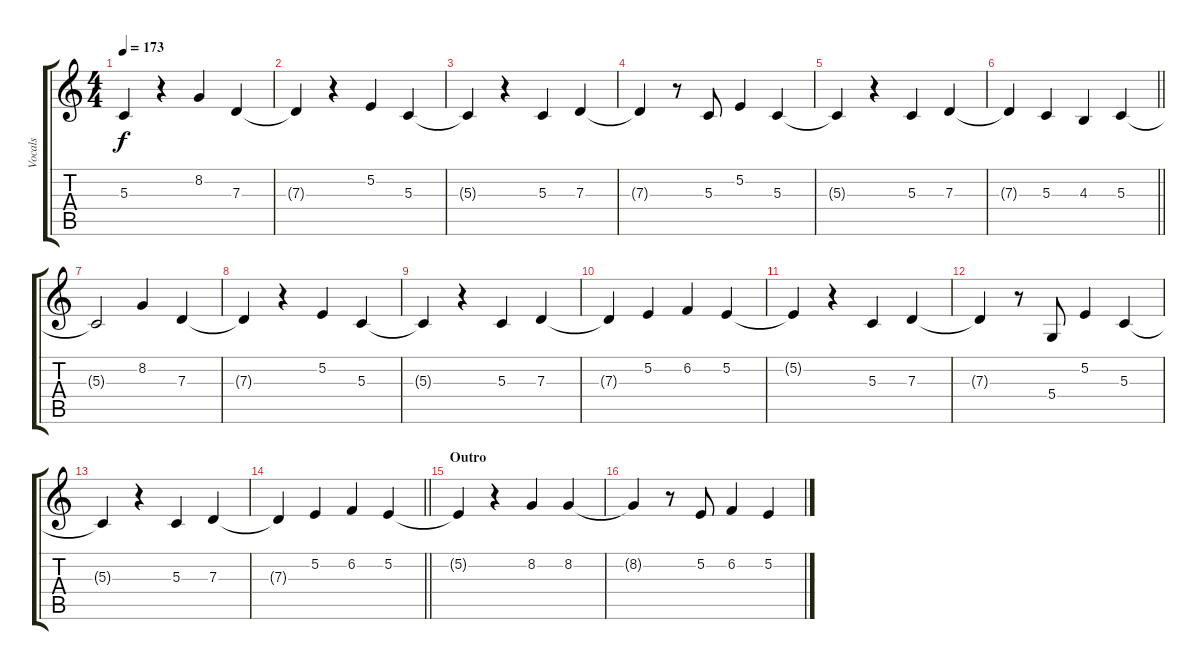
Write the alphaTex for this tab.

\track ("Vocals" "Vocals") {instrument altosax}
\staff {score tabs}
\tuning (E4 B3 G3 D3 A2 E2) {hide}
\ts (4 4)
\tempo 173
\clef g2
\ks c
5.3{t}.4{dy f} r.4 8.2.4 7.3.4 |
7.3{t}.4 r.4 5.2.4 5.3.4 |
5.3{t}.4 r.4 5.3.4 7.3.4 |
7.3{t}.4 r.8 5.3.8 5.2.4 5.3.4 |
5.3{t}.4 r.4 5.3.4 7.3.4 |
\barLineRight lightlight
7.3{t}.4 5.3.4 4.3.4 5.3.4 |
5.3{t}.2 8.2.4 7.3.4 |
7.3{t}.4 r.4 5.2.4 5.3.4 |
5.3{t}.4 r.4 5.3.4 7.3.4 |
7.3{t}.4 5.2.4 6.2.4 5.2.4 |
5.2{t}.4 r.4 5.3.4 7.3.4 |
7.3{t}.4 r.8 5.4.8 5.2.4 5.3.4 |
5.3{t}.4 r.4 5.3.4 7.3.4 |
\barLineRight lightlight
7.3{t}.4 5.2.4 6.2.4 5.2.4 |
\section ("" "Outro")
5.2{t}.4 r.4 8.2.4 8.2.4 |
8.2{t}.4 r.8 5.2.8 6.2.4 5.2.4
